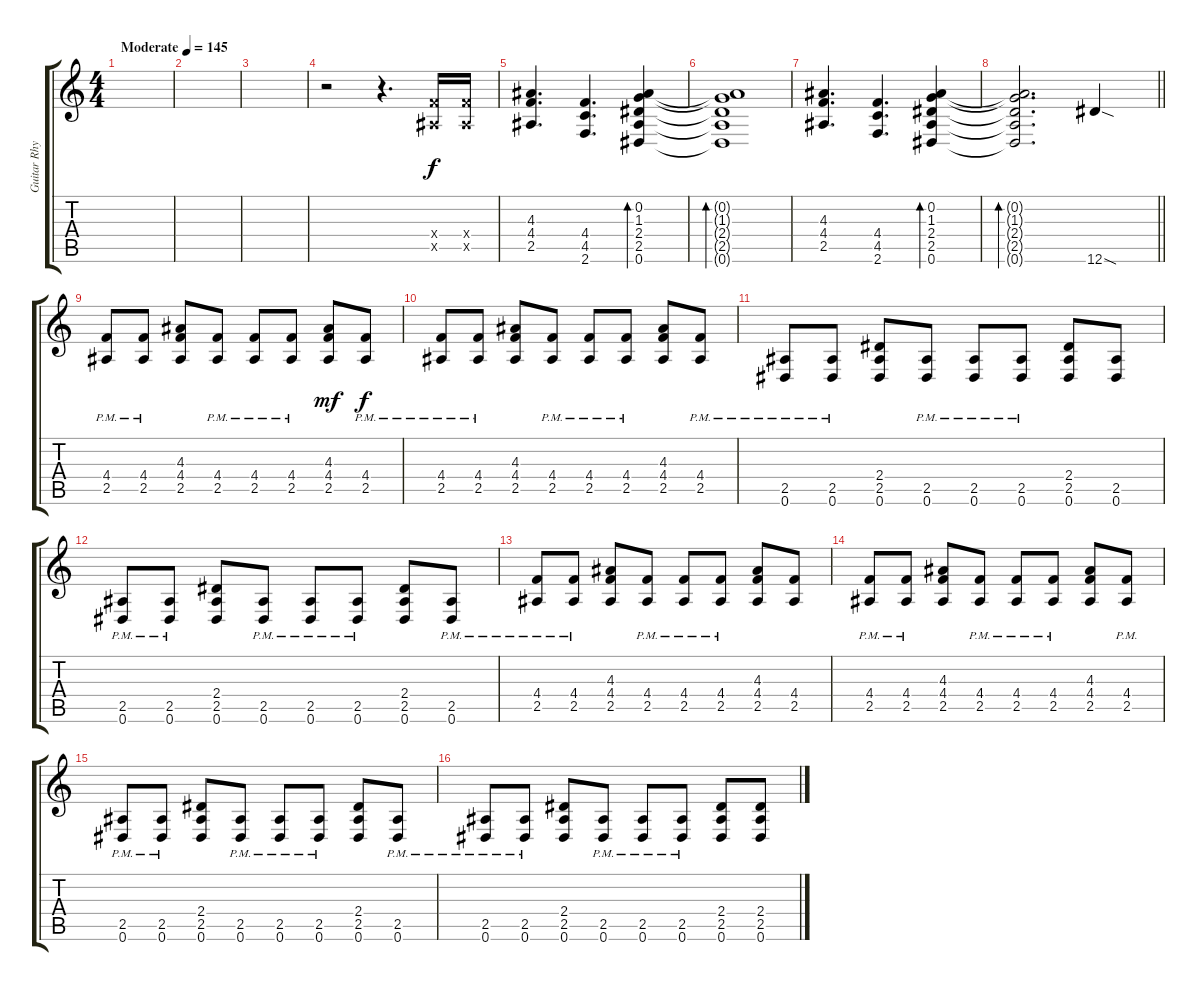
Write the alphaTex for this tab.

\track ("Guitar Rhythm" "Guitar Rhy") {instrument acousticguitarsteel}
\staff {score tabs}
\tuning (Eb4 Bb3 Gb3 Db3 Ab2 Eb2) {hide}
\ts (4 4)
\tempo (145 "Moderate")
\clef g2
\ks c
|
|
|
r.2 r.4{d} (4.4{x} 2.5{x}).16 (4.4{x} 2.5{x}).16 |
(4.3 4.4 2.5).4{d} (4.4 4.5 2.6).4{d} (0.2 1.3 2.4 2.5 0.6).4{bd 120} |
(0.2{t} 1.3{t} 2.4{t} 2.5{t} 0.6{t}).1{bd 120} |
(4.3 4.4 2.5).4{d} (4.4 4.5 2.6).4{d} (0.2 1.3 2.4 2.5 0.6).4{bd 120} |
\barLineRight lightlight
(0.2{t} 1.3{t} 2.4{t} 2.5{t} 0.6{t}).2{d bd 120} 12.6{sod}.4 |
(4.4{pm} 2.5{pm}).8 (4.4{pm} 2.5{pm}).8 (4.3 4.4 2.5).8 (4.4{pm} 2.5{pm}).8 (4.4{pm} 2.5{pm}).8 (4.4{pm} 2.5{pm}).8 (4.3 4.4 2.5).8{dy mf} (4.4{pm} 2.5{pm}).8{dy f} |
(4.4{pm} 2.5{pm}).8 (4.4{pm} 2.5{pm}).8 (4.3 4.4 2.5).8 (4.4{pm} 2.5{pm}).8 (4.4{pm} 2.5{pm}).8 (4.4{pm} 2.5{pm}).8 (4.3 4.4 2.5).8 (4.4{pm} 2.5{pm}).8 |
(2.5{pm} 0.6{pm}).8 (2.5{pm} 0.6{pm}).8 (2.4 2.5 0.6).8 (2.5{pm} 0.6{pm}).8 (2.5{pm} 0.6{pm}).8 (2.5{pm} 0.6{pm}).8 (2.4 2.5 0.6).8 (2.5 0.6).8 |
(2.5{pm} 0.6{pm}).8 (2.5{pm} 0.6{pm}).8 (2.4 2.5 0.6).8 (2.5{pm} 0.6{pm}).8 (2.5{pm} 0.6{pm}).8 (2.5{pm} 0.6{pm}).8 (2.4 2.5 0.6).8 (2.5{pm} 0.6{pm}).8 |
(4.4{pm} 2.5{pm}).8 (4.4{pm} 2.5{pm}).8 (4.3 4.4 2.5).8 (4.4{pm} 2.5{pm}).8 (4.4{pm} 2.5{pm}).8 (4.4{pm} 2.5{pm}).8 (4.3 4.4 2.5).8 (4.4 2.5).8 |
(4.4{pm} 2.5{pm}).8 (4.4{pm} 2.5{pm}).8 (4.3 4.4 2.5).8 (4.4{pm} 2.5{pm}).8 (4.4{pm} 2.5{pm}).8 (4.4{pm} 2.5{pm}).8 (4.3 4.4 2.5).8 (4.4{pm} 2.5{pm}).8 |
(2.5{pm} 0.6{pm}).8 (2.5{pm} 0.6{pm}).8 (2.4 2.5 0.6).8 (2.5{pm} 0.6{pm}).8 (2.5{pm} 0.6{pm}).8 (2.5{pm} 0.6{pm}).8 (2.4 2.5 0.6).8 (2.5{pm} 0.6{pm}).8 |
(2.5{pm} 0.6{pm}).8 (2.5{pm} 0.6{pm}).8 (2.4 2.5 0.6).8 (2.5{pm} 0.6{pm}).8 (2.5{pm} 0.6{pm}).8 (2.5{pm} 0.6{pm}).8 (2.4 2.5 0.6).8 (2.4 2.5 0.6).8
